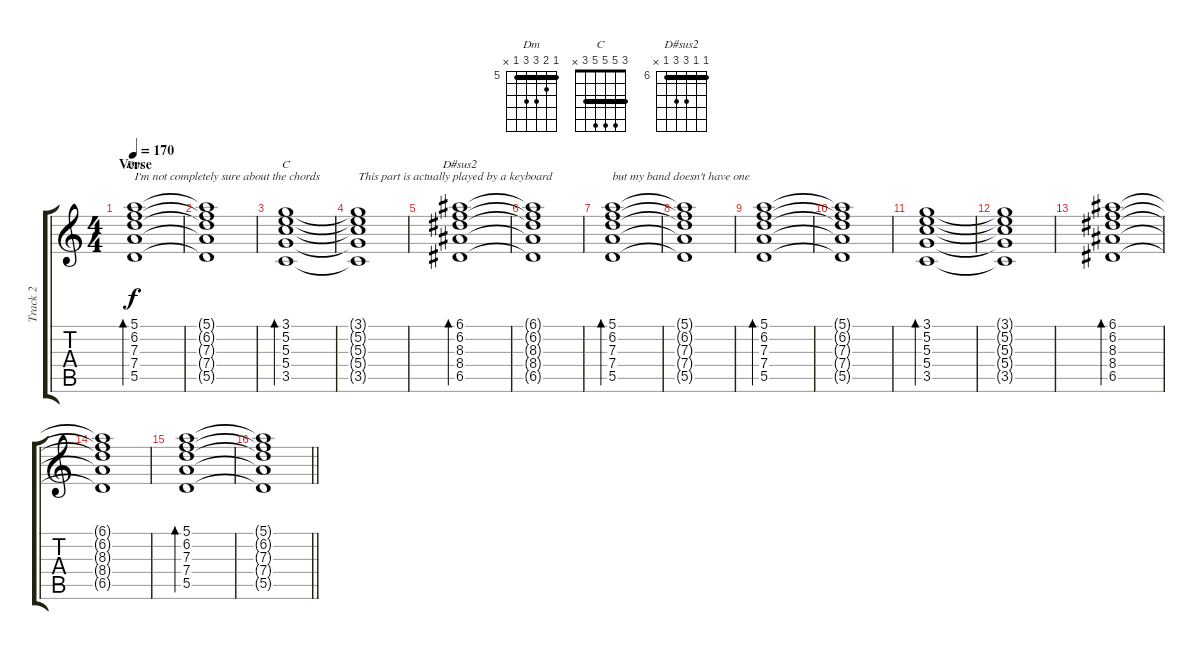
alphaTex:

\track ("Track 2" "Track 2") {instrument electricguitarclean}
\staff {score tabs}
\tuning (E4 B3 G3 D3 A2 D2) {hide}
\chord ("Dm" 5 6 7 7 5 x) {firstfret 5 barre 5}
\chord ("C" 3 5 5 5 3 x) {barre 3}
\chord ("D#sus2" 6 6 8 8 6 x) {firstfret 6 barre 6}
\ts (4 4)
\section ("" "Verse")
\tempo 170
\clef g2
\ks c
(5.1 6.2 7.3 7.4 5.5).1{bd 240 ch "Dm" txt "I'm not completely sure about the chords" dy f} |
(5.1{t} 6.2{t} 7.3{t} 7.4{t} 5.5{t}).1 |
(3.1 5.2 5.3 5.4 3.5).1{bd 240 ch "C"} |
(3.1{t} 5.2{t} 5.3{t} 5.4{t} 3.5{t}).1{txt "This part is actually played by a keyboard"} |
(6.1 6.2 8.3 8.4 6.5).1{bd 240 ch "D#sus2"} |
(6.1{t} 6.2{t} 8.3{t} 8.4{t} 6.5{t}).1 |
(5.1 6.2 7.3 7.4 5.5).1{bd 240 txt "but my band doesn't have one"} |
(5.1{t} 6.2{t} 7.3{t} 7.4{t} 5.5{t}).1 |
(5.1 6.2 7.3 7.4 5.5).1{bd 240} |
(5.1{t} 6.2{t} 7.3{t} 7.4{t} 5.5{t}).1 |
(3.1 5.2 5.3 5.4 3.5).1{bd 240} |
(3.1{t} 5.2{t} 5.3{t} 5.4{t} 3.5{t}).1 |
(6.1 6.2 8.3 8.4 6.5).1{bd 240} |
(6.1{t} 6.2{t} 8.3{t} 8.4{t} 6.5{t}).1 |
(5.1 6.2 7.3 7.4 5.5).1{bd 240} |
\barLineRight lightlight
(5.1{t} 6.2{t} 7.3{t} 7.4{t} 5.5{t}).1
